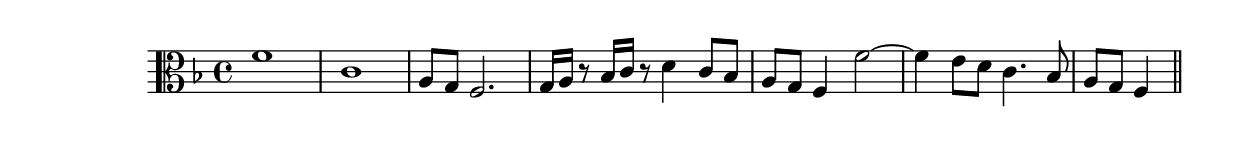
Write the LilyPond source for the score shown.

\version "2.14.0"
%{\header {
  title = "aria `Sancta Mater' from Stabat Mater"
  composer = "Pergolesi"
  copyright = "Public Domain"
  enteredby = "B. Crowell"
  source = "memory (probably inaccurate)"
}%}
\score{{\key f \major
    \time 4/4
    %{\tempo 4=100
%}\clef C
\transpose g f{    \relative g' {
     g1 | d1 | b8 a g2. | a16 b r8 c16 d r8 e4 d8 c | b a g4 g'2 ~ | g4 fis8 e d4. c8 | b8 a g 4 \bar "||"
}}
}}